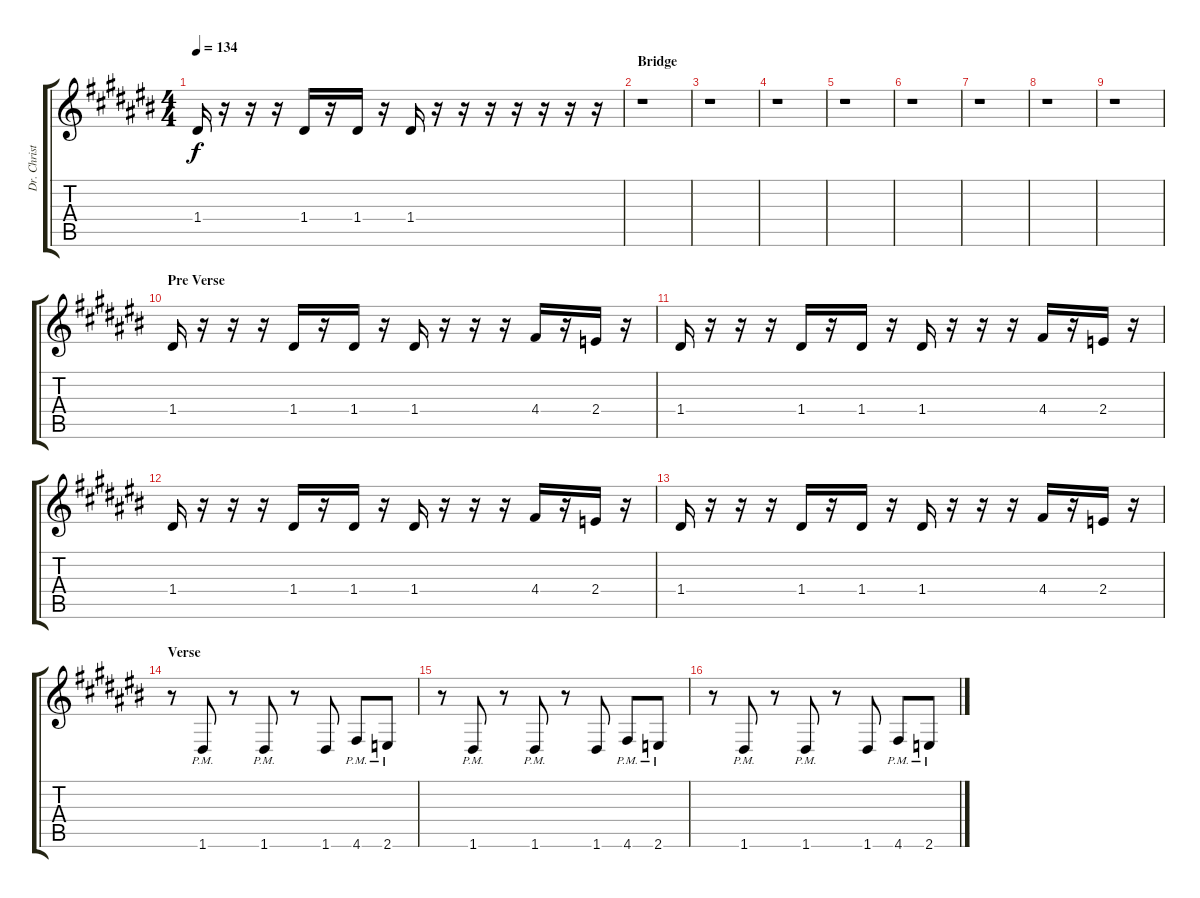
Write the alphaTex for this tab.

\track ("Dr. Christian Lorenz - Keyboard I" "Dr. Christ") {instrument synthbass2}
\staff {score tabs}
\tuning (E4 B3 G3 D3 A2 D2) {hide}
\ts (4 4)
\tempo 134
\clef g2
\ks c#
1.4.16{dy f} r.16 r.16 r.16 1.4.16 r.16 1.4.16 r.16 1.4.16 r.16 r.16 r.16 r.16 r.16 r.16 r.16 |
\section ("" "Bridge")
r.1 |
r.1 |
r.1 |
r.1 |
r.1 |
r.1 |
r.1 |
r.1 |
\section ("" "Pre Verse")
1.4.16{volume 8 balance 16} r.16 r.16 r.16 1.4.16 r.16 1.4.16 r.16 1.4.16 r.16 r.16 r.16 4.4.16 r.16 2.4.16 r.16 |
1.4.16 r.16 r.16 r.16 1.4.16 r.16 1.4.16 r.16 1.4.16 r.16 r.16 r.16 4.4.16 r.16 2.4.16 r.16 |
1.4.16{balance 0} r.16 r.16 r.16 1.4.16 r.16 1.4.16 r.16 1.4.16 r.16 r.16 r.16 4.4.16 r.16 2.4.16 r.16 |
1.4.16 r.16 r.16 r.16 1.4.16 r.16 1.4.16 r.16 1.4.16 r.16 r.16 r.16 4.4.16 r.16 2.4.16 r.16 |
\section ("" "Verse")
r.8{volume 12 balance 9 instrument lead2sawtooth} 1.6{pm}.8 r.8 1.6{pm}.8 r.8 1.6.8 4.6{pm}.8 2.6{pm}.8 |
r.8 1.6{pm}.8 r.8 1.6{pm}.8 r.8 1.6.8 4.6{pm}.8 2.6{pm}.8 |
r.8 1.6{pm}.8 r.8 1.6{pm}.8 r.8 1.6.8 4.6{pm}.8 2.6{pm}.8
